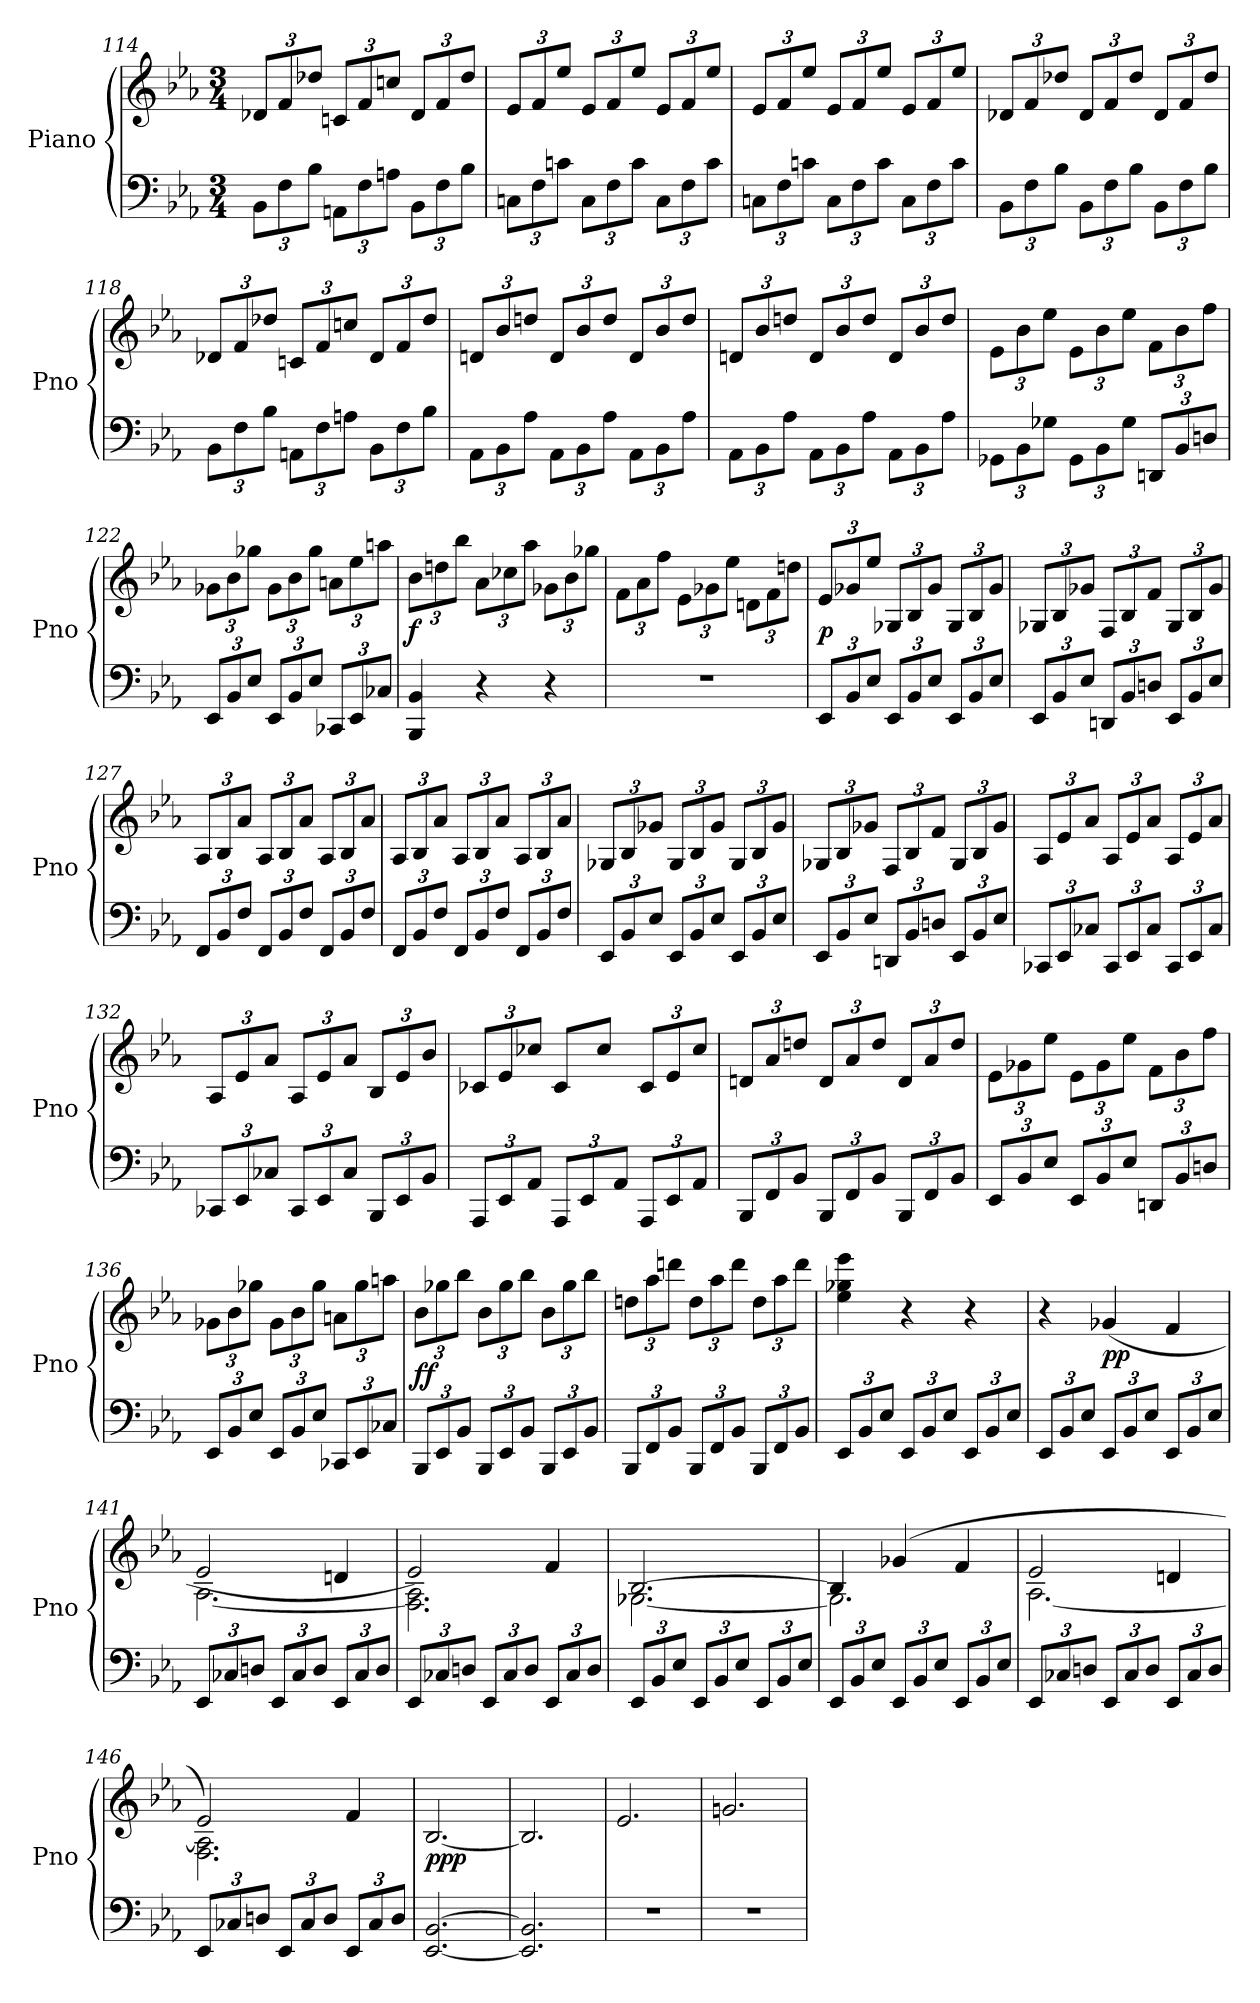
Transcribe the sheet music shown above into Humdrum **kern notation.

**kern	**kern	**dynam
*part1	*part1	*part1
*staff2	*staff1	*staff1/2
*I"Piano	*	*
*I'Pno	*	*
*clefF4	*clefG2	*
*k[b-e-a-]	*k[b-e-a-]	*
*E-:	*E-:	*
*M3/4	*M3/4	*
=114	=114	=114
12BB-\L	12d-/L	.
12F\	12f/	.
12B-\J	12dd-/J	.
12AAn\L	12cn/L	.
12F\	12f/	.
12An\J	12ccn/J	.
12BB-\L	12d-/L	.
12F\	12f/	.
12B-\J	12dd-/J	.
=115	=115	=115
12Cn\L	12e-/L	.
12F\	12f/	.
12cn\J	12ee-/J	.
12C\L	12e-/L	.
12F\	12f/	.
12c\J	12ee-/J	.
12C\L	12e-/L	.
12F\	12f/	.
12c\J	12ee-/J	.
=116	=116	=116
12Cn\L	12e-/L	.
12F\	12f/	.
12cn\J	12ee-/J	.
12C\L	12e-/L	.
12F\	12f/	.
12c\J	12ee-/J	.
12C\L	12e-/L	.
12F\	12f/	.
12c\J	12ee-/J	.
=117	=117	=117
12BB-\L	12d-/L	.
12F\	12f/	.
12B-\J	12dd-/J	.
12BB-\L	12d-/L	.
12F\	12f/	.
12B-\J	12dd-/J	.
12BB-\L	12d-/L	.
12F\	12f/	.
12B-\J	12dd-/J	.
=118	=118	=118
12BB-\L	12d-/L	.
12F\	12f/	.
12B-\J	12dd-/J	.
12AAn\L	12cn/L	.
12F\	12f/	.
12An\J	12ccn/J	.
12BB-\L	12d-/L	.
12F\	12f/	.
12B-\J	12dd-/J	.
=119	=119	=119
12AA-\L	12dn/L	.
12BB-\	12b-/	.
12A-\J	12ddn/J	.
12AA-\L	12d/L	.
12BB-\	12b-/	.
12A-\J	12dd/J	.
12AA-\L	12d/L	.
12BB-\	12b-/	.
12A-\J	12dd/J	.
=120	=120	=120
12AA-\L	12dn/L	.
12BB-\	12b-/	.
12A-\J	12ddn/J	.
12AA-\L	12d/L	.
12BB-\	12b-/	.
12A-\J	12dd/J	.
12AA-\L	12d/L	.
12BB-\	12b-/	.
12A-\J	12dd/J	.
=121	=121	=121
12GG-\L	12e-\L	.
12BB-\	12b-\	.
12G-\J	12ee-\J	.
12GG-\L	12e-\L	.
12BB-\	12b-\	.
12G-\J	12ee-\J	.
12DDn/L	12f\L	.
12BB-/	12b-\	.
12Dn/J	12ff\J	.
=122	=122	=122
12EE-/L	12g-\L	.
12BB-/	12b-\	.
12E-/J	12gg-\J	.
12EE-/L	12g-\L	.
12BB-/	12b-\	.
12E-/J	12gg-\J	.
12CC-/L	12an\L	.
12EE-/	12ee-\	.
12C-/J	12aan\J	.
=123	=123	=123
4BBB-/ 4BB-/	12b-\L	f
.	12ddn\	.
.	12bb-\J	.
4r	12a-\L	.
.	12cc-\	.
.	12aa-\J	.
4r	12g-\L	.
.	12b-\	.
.	12gg-\J	.
=124	=124	=124
2.r	12f\L	.
.	12a-\	.
.	12ff\J	.
.	12e-\L	.
.	12g-\	.
.	12ee-\J	.
.	12dn\L	.
.	12f\	.
.	12ddn\J	.
=125	=125	=125
12EE-/L	12e-/L	p
12BB-/	12g-/	.
12E-/J	12ee-/J	.
12EE-/L	12G-/L	.
12BB-/	12B-/	.
12E-/J	12g-/J	.
12EE-/L	12G-/L	.
12BB-/	12B-/	.
12E-/J	12g-/J	.
=126	=126	=126
12EE-/L	12G-/L	.
12BB-/	12B-/	.
12E-/J	12g-/J	.
12DDn/L	12F/L	.
12BB-/	12B-/	.
12Dn/J	12f/J	.
12EE-/L	12G-/L	.
12BB-/	12B-/	.
12E-/J	12g-/J	.
=127	=127	=127
12FF/L	12A-/L	.
12BB-/	12B-/	.
12F/J	12a-/J	.
12FF/L	12A-/L	.
12BB-/	12B-/	.
12F/J	12a-/J	.
12FF/L	12A-/L	.
12BB-/	12B-/	.
12F/J	12a-/J	.
=128	=128	=128
12FF/L	12A-/L	.
12BB-/	12B-/	.
12F/J	12a-/J	.
12FF/L	12A-/L	.
12BB-/	12B-/	.
12F/J	12a-/J	.
12FF/L	12A-/L	.
12BB-/	12B-/	.
12F/J	12a-/J	.
=129	=129	=129
12EE-/L	12G-/L	.
12BB-/	12B-/	.
12E-/J	12g-/J	.
12EE-/L	12G-/L	.
12BB-/	12B-/	.
12E-/J	12g-/J	.
12EE-/L	12G-/L	.
12BB-/	12B-/	.
12E-/J	12g-/J	.
=130	=130	=130
12EE-/L	12G-/L	.
12BB-/	12B-/	.
12E-/J	12g-/J	.
12DDn/L	12F/L	.
12BB-/	12B-/	.
12Dn/J	12f/J	.
12EE-/L	12G-/L	.
12BB-/	12B-/	.
12E-/J	12g-/J	.
=131	=131	=131
12CC-/L	12A-/L	.
12EE-/	12e-/	.
12C-/J	12a-/J	.
12CC-/L	12A-/L	.
12EE-/	12e-/	.
12C-/J	12a-/J	.
12CC-/L	12A-/L	.
12EE-/	12e-/	.
12C-/J	12a-/J	.
=132	=132	=132
12CC-/L	12A-/L	.
12EE-/	12e-/	.
12C-/J	12a-/J	.
12CC-/L	12A-/L	.
12EE-/	12e-/	.
12C-/J	12a-/J	.
12BBB-/L	12B-/L	.
12EE-/	12e-/	.
12BB-/J	12b-/J	.
=133	=133	=133
12AAA-/L	12c-/L	.
12EE-/	12e-/	.
12AA-/J	12cc-/J	.
12AAA-/L	8c-/L	.
12EE-/	.	.
.	8cc-/J	.
12AA-/J	.	.
12AAA-/L	12c-/L	.
12EE-/	12e-/	.
12AA-/J	12cc-/J	.
=134	=134	=134
12BBB-/L	12dn/L	.
12FF/	12a-/	.
12BB-/J	12ddn/J	.
12BBB-/L	12d/L	.
12FF/	12a-/	.
12BB-/J	12dd/J	.
12BBB-/L	12d/L	.
12FF/	12a-/	.
12BB-/J	12dd/J	.
=135	=135	=135
12EE-/L	12e-\L	.
12BB-/	12g-\	.
12E-/J	12ee-\J	.
12EE-/L	12e-\L	.
12BB-/	12g-\	.
12E-/J	12ee-\J	.
12DDn/L	12f\L	.
12BB-/	12b-\	.
12Dn/J	12ff\J	.
=136	=136	=136
12EE-/L	12g-\L	.
12BB-/	12b-\	.
12E-/J	12gg-\J	.
12EE-/L	12g-\L	.
12BB-/	12b-\	.
12E-/J	12gg-\J	.
12CC-/L	12an\L	.
12EE-/	12gg-\	.
12C-/J	12aan\J	.
=137	=137	=137
12BBB-/L	12b-\L	ff
12EE-/	12gg-\	.
12BB-/J	12bb-\J	.
12BBB-/L	12b-\L	.
12EE-/	12gg-\	.
12BB-/J	12bb-\J	.
12BBB-/L	12b-\L	.
12EE-/	12gg-\	.
12BB-/J	12bb-\J	.
=138	=138	=138
12BBB-/L	12ddn\L	.
12FF/	12aa-\	.
12BB-/J	12dddn\J	.
12BBB-/L	12dd\L	.
12FF/	12aa-\	.
12BB-/J	12ddd\J	.
12BBB-/L	12dd\L	.
12FF/	12aa-\	.
12BB-/J	12ddd\J	.
=139	=139	=139
12EE-/L	4ee-\ 4gg-\ 4eee-\	.
12BB-/	.	.
12E-/J	.	.
12EE-/L	4r	.
12BB-/	.	.
12E-/J	.	.
12EE-/L	4r	.
12BB-/	.	.
12E-/J	.	.
=140	=140	=140
12EE-/L	4r	.
12BB-/	.	.
12E-/J	.	.
12EE-/L	(4g-/	pp
12BB-/	.	.
12E-/J	.	.
12EE-/L	4f/	.
12BB-/	.	.
12E-/J	.	.
=141	=141	=141
*	*^	*
12EE-/L	2e-/	[2.A-\	.
12C-/	.	.	.
12Dn/J	.	.	.
12EE-/L	.	.	.
12C-/	.	.	.
12D/J	.	.	.
12EE-/L	4dn/	.	.
12C-/	.	.	.
12D/J	.	.	.
=142	=142	=142	=142
12EE-/L	2e-/)	2.F\ 2.A-]\	.
12C-/	.	.	.
12Dn/J	.	.	.
12EE-/L	.	.	.
12C-/	.	.	.
12D/J	.	.	.
12EE-/L	4f/	.	.
12C-/	.	.	.
12D/J	.	.	.
=143	=143	=143	=143
12EE-/L	[2.B-/	[2.G-\	.
12BB-/	.	.	.
12E-/J	.	.	.
12EE-/L	.	.	.
12BB-/	.	.	.
12E-/J	.	.	.
12EE-/L	.	.	.
12BB-/	.	.	.
12E-/J	.	.	.
=144	=144	=144	=144
12EE-/L	4B-/]	2.G-\]	.
12BB-/	.	.	.
12E-/J	.	.	.
12EE-/L	(4g-/	.	.
12BB-/	.	.	.
12E-/J	.	.	.
12EE-/L	4f/	.	.
12BB-/	.	.	.
12E-/J	.	.	.
=145	=145	=145	=145
12EE-/L	2e-/	[2.A-\	.
12C-/	.	.	.
12Dn/J	.	.	.
12EE-/L	.	.	.
12C-/	.	.	.
12D/J	.	.	.
12EE-/L	4dn/	.	.
12C-/	.	.	.
12D/J	.	.	.
=146	=146	=146	=146
12EE-/L	2e-/)	2.F\ 2.A-]\	.
12C-/	.	.	.
12Dn/J	.	.	.
12EE-/L	.	.	.
12C-/	.	.	.
12D/J	.	.	.
12EE-/L	4f/	.	.
12C-/	.	.	.
12D/J	.	.	.
*	*v	*v	*
=147	=147	=147
[2.EE-/ [2.BB-/	[2.B-/	ppp
=148	=148	=148
2.EE-]/ 2.BB-]/	2.B-/]	.
=149	=149	=149
2.r	2.e-/	.
=150	=150	=150
2.r	2.gn/	.
=	=	=
*-	*-	*-
